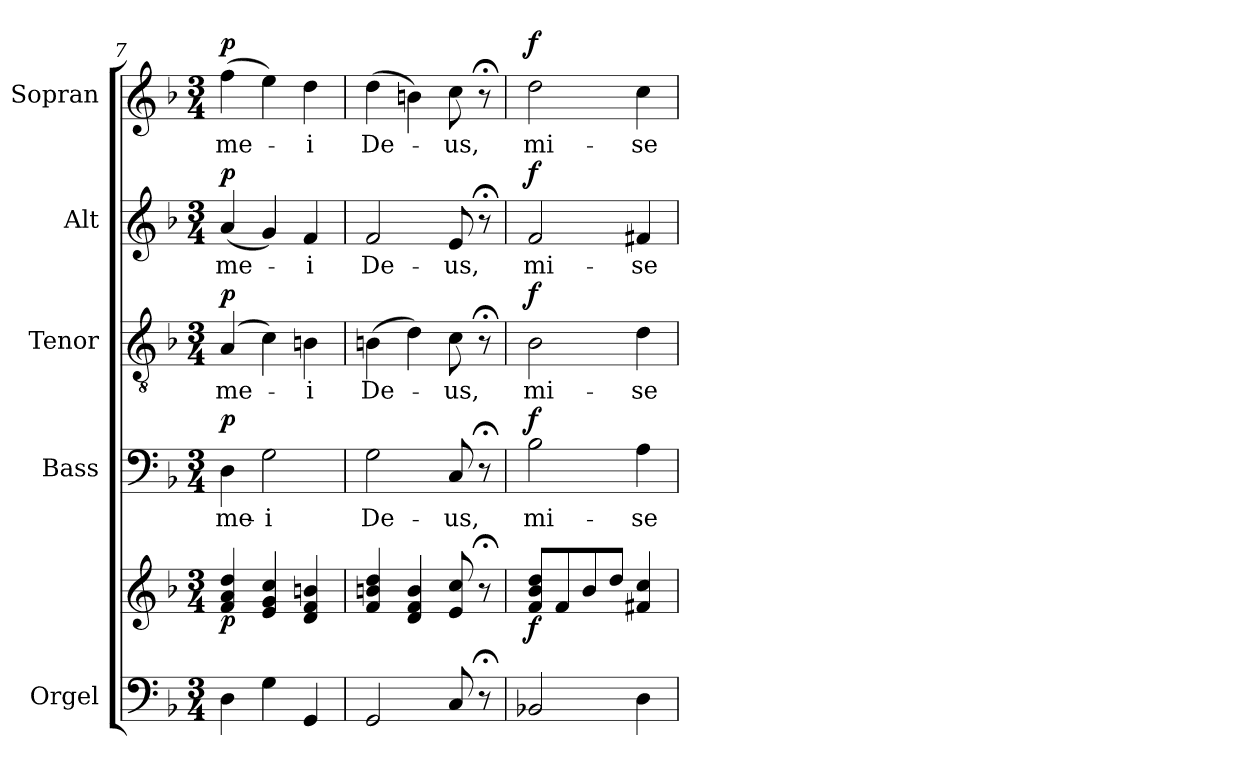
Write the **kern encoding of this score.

**kern	**kern	**dynam	**kern	**text	**dynam	**kern	**text	**dynam	**kern	**text	**dynam	**kern	**text	**dynam
*part5	*part5	*part5	*part4	*part4	*part4	*part3	*part3	*part3	*part2	*part2	*part2	*part1	*part1	*part1
*staff6	*staff5	*staff5/6	*staff4	*staff4	*staff4	*staff3	*staff3	*staff3	*staff2	*staff2	*staff2	*staff1	*staff1	*staff1
*I"Orgel	*	*	*I"Bass	*	*	*I"Tenor	*	*	*I"Alt	*	*	*I"Sopran	*	*
*I'Org.	*	*	*I'B.	*	*	*I'T.	*	*	*I'A.	*	*	*I'S.	*	*
!!LO:LB:g=z
*clefF4	*clefG2	*	*clefF4	*	*	*clefGv2	*	*	*clefG2	*	*	*clefG2	*	*
*k[b-]	*k[b-]	*	*k[b-]	*	*	*k[b-]	*	*	*k[b-]	*	*	*k[b-]	*	*
*F:	*F:	*	*F:	*	*	*F:	*	*	*F:	*	*	*F:	*	*
*M3/4	*M3/4	*	*M3/4	*	*	*M3/4	*	*	*M3/4	*	*	*M3/4	*	*
=7	=7	=7	=7	=7	=7	=7	=7	=7	=7	=7	=7	=7	=7	=7
!	!	!LO:DY:b	!	!LO:LY:b	!LO:DY:a	!	!LO:LY:b	!LO:DY:a	!	!LO:LY:b	!LO:DY:a	!	!LO:LY:b	!LO:DY:a
4D\	4f/ 4a/ 4dd/	p	4D\	me-	p	(4A/	me-	p	(<4a/	me-	p	(>4ff\	me-	p
!	!	!	!	!LO:LY:b	!	!	!	!	!	!	!	!	!	!
4G\	4e/ 4g/ 4cc/	.	2G\	-i	.	4c\)	.	.	4g/)	.	.	4ee\)	.	.
!	!	!	!	!	!	!	!LO:LY:b	!	!	!LO:LY:b	!	!	!LO:LY:b	!
4GG/	4d/ 4f/ 4bn/	.	.	.	.	4Bn\	-i	.	4f/	-i	.	4dd\	-i	.
=8	=8	=8	=8	=8	=8	=8	=8	=8	=8	=8	=8	=8	=8	=8
!	!	!	!	!LO:LY:b	!	!	!LO:LY:b	!	!	!LO:LY:b	!	!	!LO:LY:b	!
2GG/	4f/ 4bn/ 4dd/	.	2G\	De-	.	(>4Bn\	De-	.	2f/	De-	.	(>4dd\	De-	.
.	4d/ 4f/ 4b/	.	.	.	.	4d\)	.	.	.	.	.	4bn\)	.	.
!	!	!	!	!LO:LY:b	!	!	!LO:LY:b	!	!	!LO:LY:b	!	!	!LO:LY:b	!
8C/	8e/ 8cc/	.	8C/	-us,	.	8c\	-us,	.	8e/	-us,	.	8cc\	-us,	.
8r;<	8r;<	.	8r;<	.	.	8r;<	.	.	8r;<	.	.	8r;<	.	.
=9	=9	=9	=9	=9	=9	=9	=9	=9	=9	=9	=9	=9	=9	=9
!	!	!LO:DY:b	!	!LO:LY:b	!LO:DY:a	!	!LO:LY:b	!LO:DY:a	!	!LO:LY:b	!LO:DY:a	!	!LO:LY:b	!LO:DY:a
2BB-X/	8f/ 8b-/ 8dd/L	f	2B-\	mi-	f	2B-\	mi-	f	2f/	mi-	f	2dd\	mi-	f
.	8f/	.	.	.	.	.	.	.	.	.	.	.	.	.
.	8b-/	.	.	.	.	.	.	.	.	.	.	.	.	.
.	8dd/J	.	.	.	.	.	.	.	.	.	.	.	.	.
!	!	!	!	!LO:LY:b	!	!	!LO:LY:b	!	!	!LO:LY:b	!	!	!LO:LY:b	!
4D\	4f#X/ 4cc/	.	4A\	-se-	.	4d\	-se-	.	4f#X/	-se-	.	4cc\	-se-	.
=	=	=	=	=	=	=	=	=	=	=	=	=	=	=
*-	*-	*-	*-	*-	*-	*-	*-	*-	*-	*-	*-	*-	*-	*-
